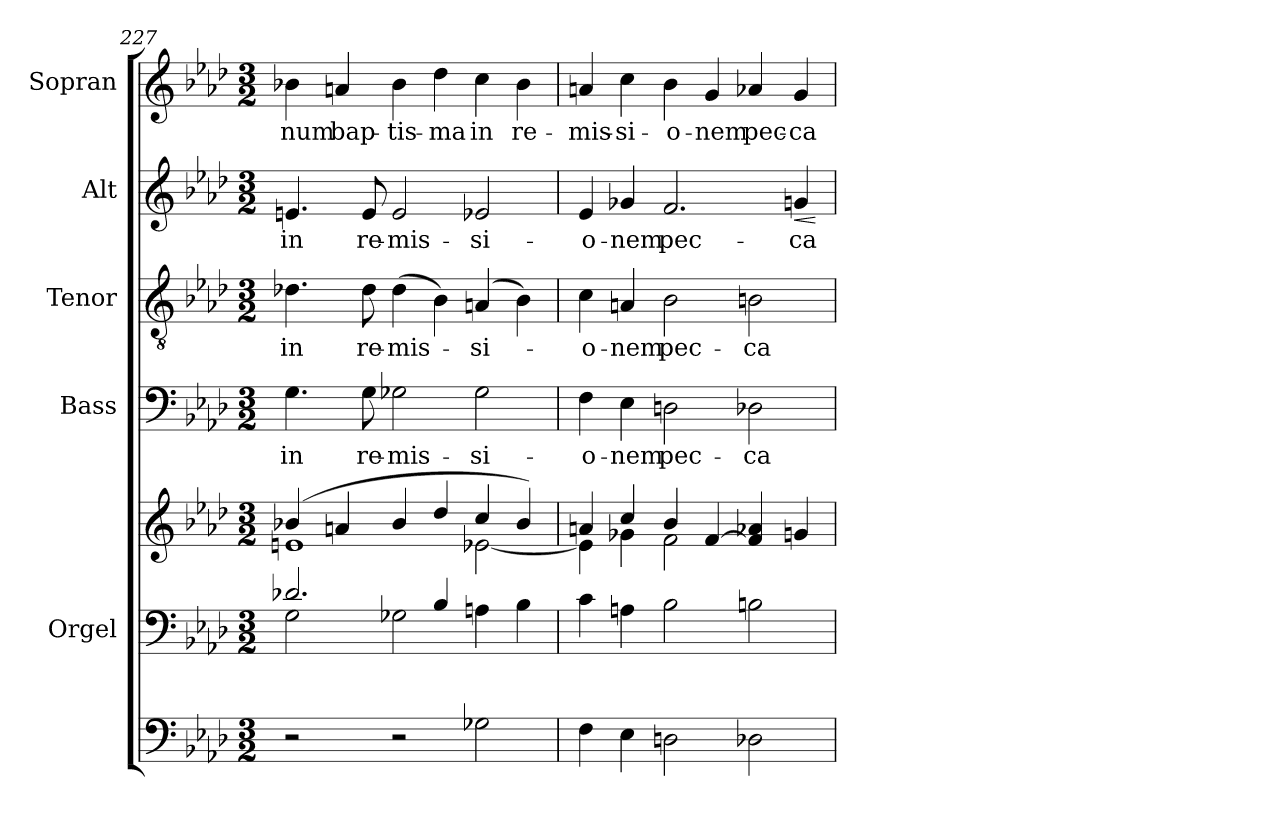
**kern	**kern	**kern	**kern	**text	**kern	**text	**kern	**text	**dynam	**kern	**text
*part6	*part5	*part5	*part4	*part4	*part3	*part3	*part2	*part2	*part2	*part1	*part1
*staff7	*staff6	*staff5	*staff4	*staff4	*staff3	*staff3	*staff2	*staff2	*staff2	*staff1	*staff1
*	*I"Orgel	*	*I"Bass	*	*I"Tenor	*	*I"Alt	*	*	*I"Sopran	*
*	*I'Org.	*	*I'B	*	*I'T	*	*I'A	*	*	*I'S	*
*clefF4	*clefF4	*clefG2	*clefF4	*	*clefGv2	*	*clefG2	*	*	*clefG2	*
*ITrd7c12	*	*	*	*	*	*	*	*	*	*	*
*k[b-e-a-d-]	*k[b-e-a-d-]	*k[b-e-a-d-]	*k[b-e-a-d-]	*	*k[b-e-a-d-]	*	*k[b-e-a-d-]	*	*	*k[b-e-a-d-]	*
*A-:	*A-:	*A-:	*A-:	*	*A-:	*	*A-:	*	*	*A-:	*
*M3/2	*M3/2	*M3/2	*M3/2	*	*M3/2	*	*M3/2	*	*	*M3/2	*
=227	=227	=227	=227	=227	=227	=227	=227	=227	=227	=227	=227
*	*^	*^	*	*	*	*	*	*	*	*	*
!	!	!	!	!	!	!LO:LY:b	!	!LO:LY:b	!	!LO:LY:b	!	!	!LO:LY:b
2r	2.d-X/	2G\	(4b-X/	1en	4.G\	in	4.d-X\	in	4.en/	in	.	4b-X\	-num
!	!	!	!	!	!	!	!	!	!	!	!	!	!LO:LY:b
.	.	.	4an/	.	.	.	.	.	.	.	.	4an/	bap-
!	!	!	!	!	!	!LO:LY:b	!	!LO:LY:b	!	!LO:LY:b	!	!	!
.	.	.	.	.	8G\	re-	8d-\	re-	8e/	re-	.	.	.
!	!	!	!	!	!	!LO:LY:b	!	!LO:LY:b	!	!LO:LY:b	!	!	!LO:LY:b
2r	.	2G-X\	4b-/	.	2G-X\	-mis-	(>4d-\	-mis-	2e/	-mis-	.	4b-\	-tis-
!	!	!	!	!	!	!	!	!	!	!	!	!	!LO:LY:b
.	4B-/	.	4dd-/	.	.	.	4B-\)	.	.	.	.	4dd-\	-ma
!	!	!	!	!	!	!LO:LY:b	!	!LO:LY:b	!	!LO:LY:b	!	!	!LO:LY:b
2GG-X\	2ryy	4An\	4cc/	[<2e-X\	2G-\	-si-	(4An/	-si-	2e-X/	-si-	.	4cc\	in
!	!	!	!	!	!	!	!	!	!	!	!	!	!LO:LY:b
.	.	4B-\	4b-/)	.	.	.	4B-\)	.	.	.	.	4b-\	re-
=228	=228	=228	=228	=228	=228	=228	=228	=228	=228	=228	=228	=228	=228
!	!	!	!	!	!	!LO:LY:b	!	!LO:LY:b	!	!LO:LY:b	!	!	!LO:LY:b
*	*v	*v	*	*	*	*	*	*	*	*	*	*	*
4FF\	4c\	4an/	4e-\]	4F\	-o-	4c\	-o-	4e-/	-o-	.	4an/	-mis-
!	!	!	!	!	!LO:LY:b	!	!LO:LY:b	!	!LO:LY:b	!	!	!LO:LY:b
4EE-\	4An\	4cc/	4g-X\	4E-\	-nem	4An/	-nem	4g-X/	-nem	.	4cc\	-si-
!	!	!	!	!	!LO:LY:b	!	!LO:LY:b	!	!LO:LY:b	!	!	!LO:LY:b
2DDn\	2B-\	4b-/	2f\	2Dn\	pec-	2B-\	pec-	2.f/	pec-	.	4b-\	-o-
!	!	!	!	!	!	!	!	!	!	!	!	!LO:LY:b
.	.	[>4f/	.	.	.	.	.	.	.	.	4g/	-nem
!	!	!	!	!	!LO:LY:b	!	!LO:LY:b	!	!	!	!	!LO:LY:b
2DD-X\	2Bn\	4f/] 4a-X/	2ryy	2D-X\	-ca-	2Bn\	-ca-	.	.	.	4a-X/	pec-
!	!	!	!	!	!	!	!	!	!LO:LY:b	!LO:HP:b	!	!LO:LY:b
.	.	4g/	.	.	.	.	.	4gn/	-ca-	<	4g/	-ca-
*	*	*v	*v	*	*	*	*	*	*	*	*	*
.	.	.	.	.	.	.	.	.	[	.	.
=	=	=	=	=	=	=	=	=	=	=	=
*-	*-	*-	*-	*-	*-	*-	*-	*-	*-	*-	*-
